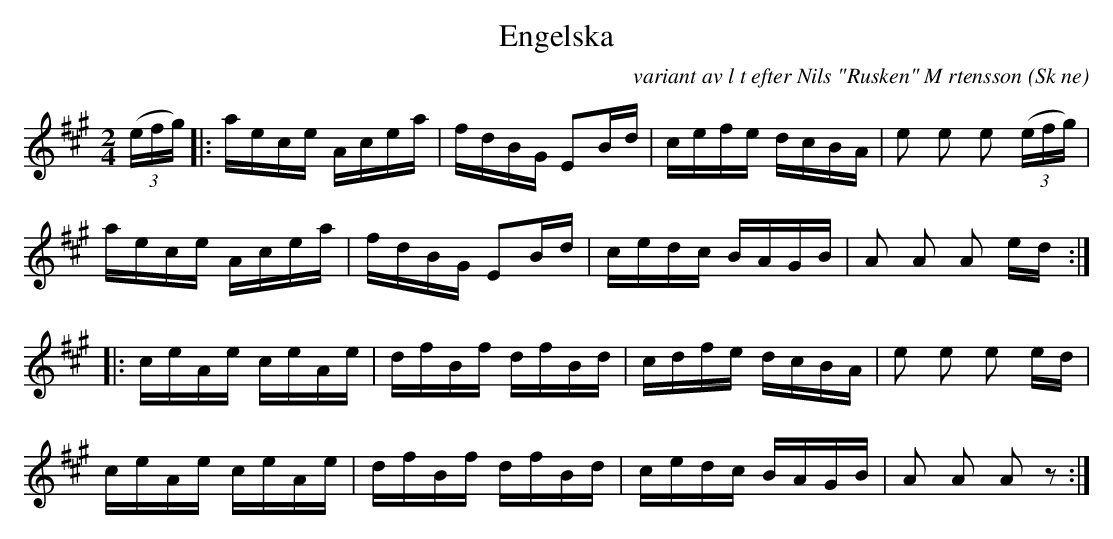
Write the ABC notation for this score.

X:1
T:Engelska
C:variant av l t efter Nils "Rusken" M rtensson
O:Sk ne
M:2/4
L:1/16
K:A
(3(efg) |: aece Acea | fdBG E2Bd | cefe dcBA | e2 e2 e2 (3(efg) |
           aece Acea | fdBG E2Bd | cedc BAGB | A2 A2 A2 ed :|
        |: ceAe ceAe | dfBf dfBd | cdfe dcBA | e2 e2 e2 ed |
           ceAe ceAe | dfBf dfBd | cedc BAGB | A2 A2 A2 z2 :|
